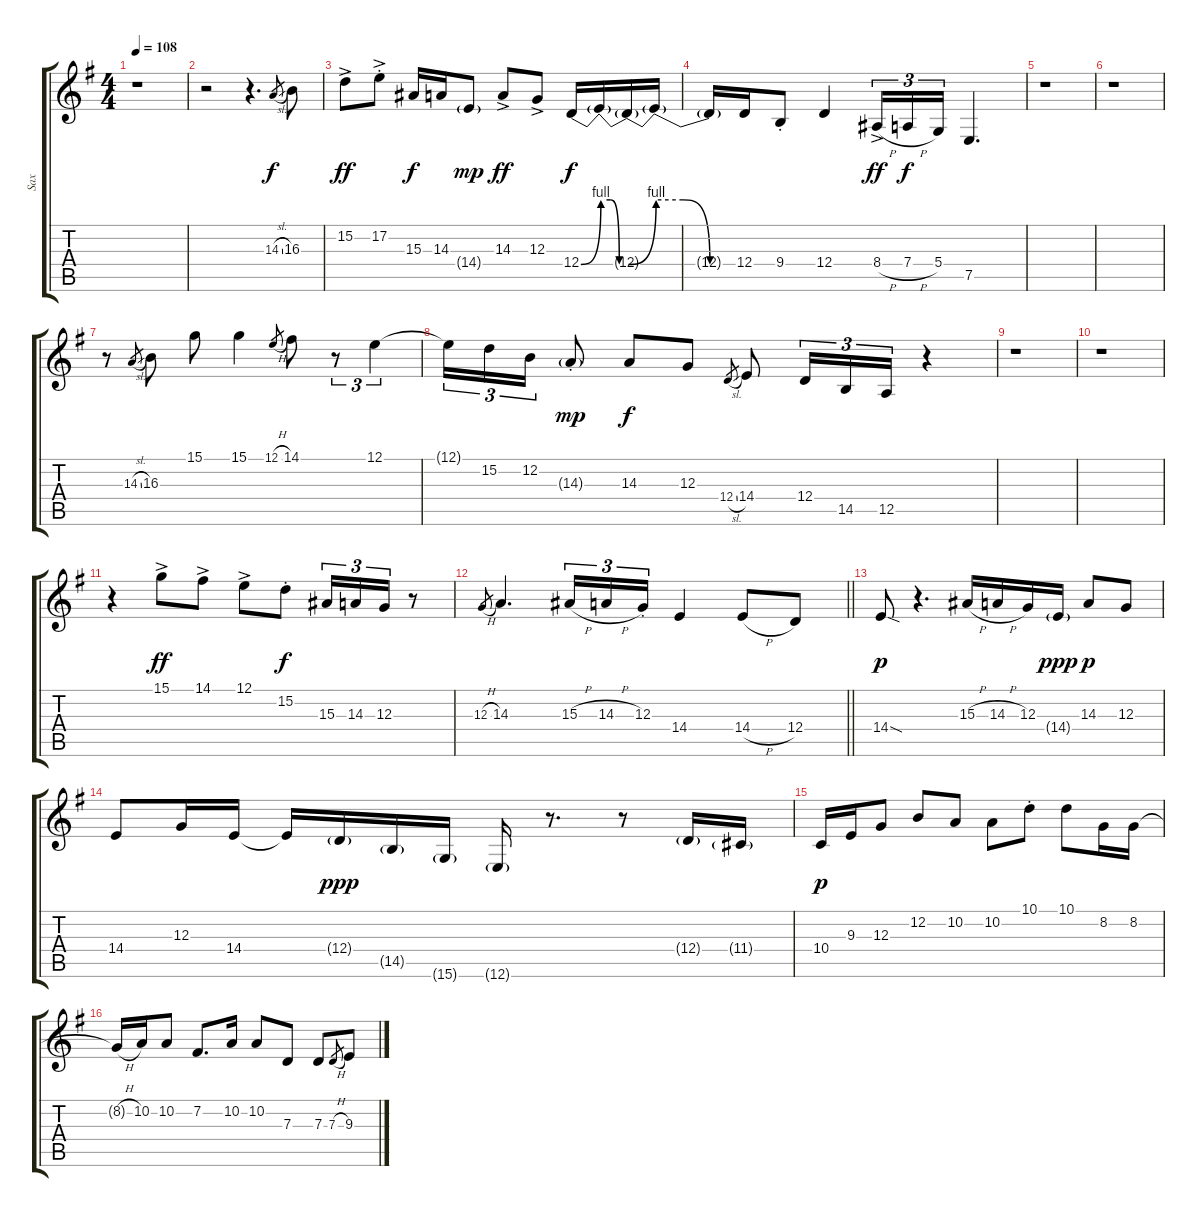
\track ("Sax" "Sax") {instrument altosax}
\staff {score tabs}
\tuning (E4 B3 G3 D3 A2 E2) {hide}
\ts (4 4)
\tempo 108
\clef g2
\ks g
r.1{dy f} |
r.2 r.4{d} 14.3{sl}.8{gr} 16.3.8 |
15.2{ac}.8{dy ff} 17.2{ac st}.8 15.3.16{dy f} 14.3.16 14.4{g}.8{dy mp} 14.3{ac}.8{dy ff} 12.3{ac}.8 12.4{be (bend 0 0 60 4)}.16{dy f} 12.4{be (custom 0 4 20 4 40 0 60 0) t}.16 12.4{be (bend 0 0 60 4) t}.16 12.4{be (custom 0 4 20 4 40 0 60 0) t}.16 |
12.4{t}.16 12.4.16 9.4{st}.8 12.4.4 8.4{h ac}.16{tu (3 2) dy ff} 7.4{h}.16{tu (3 2) dy f} 5.4.16{tu (3 2)} 7.5.4{d} |
r.1 |
r.1 |
r.8 14.3{sl}.8{gr} 16.3.8 15.1.8 15.1.4 12.1{h}.8{gr} 14.1.8 r.8{tu (3 2)} 12.1.4{tu (3 2)} |
12.1{t}.16{tu (3 2)} 15.2.16{tu (3 2)} 12.2.16{tu (3 2)} 14.3{g st}.8{dy mp} 14.3.8{dy f} 12.3.8 12.4{sl}.8{gr} 14.4.8 12.4.16{tu (3 2)} 14.5.16{tu (3 2)} 12.5.16{tu (3 2)} r.4 |
r.1 |
r.1 |
r.4 15.1{ac}.8{dy ff} 14.1{ac}.8 12.1{ac}.8 15.2{st}.8{dy f} 15.3.16{tu (3 2)} 14.3.16{tu (3 2)} 12.3.16{tu (3 2)} r.8 |
\barLineRight lightlight
12.3{h}.8{gr} 14.3.4{d} 15.3{h}.16{tu (3 2)} 14.3{h}.16{tu (3 2)} 12.3{st}.16{tu (3 2)} 14.4.4 14.4{h}.8 12.4.8 |
14.4{sod}.8{dy p} r.4{d} 15.3{h}.16{volume 13 instrument altosax} 14.3{h}.16 12.3.16 14.4{g}.16{dy ppp} 14.3.8{dy p} 12.3.8 |
14.4.8 12.3.16 14.4.16 14.4{t}.16 12.4{g}.16{dy ppp} 14.5{g}.16 15.6{g}.16 12.6{g}.16 r.8{d} r.8 12.4{g}.16 11.4{g}.16 |
10.4.16{dy p} 9.3.16 12.3.8 12.2.8 10.2.8 10.2.8 10.1{st}.8 10.1.8 8.2.16 8.2.16 |
8.2{h t}.16 10.2.16 10.2.8 7.2.8{d} 10.2.16 10.2.8 7.3.8 7.3.8 7.3{h}.8{gr} 9.3.8
